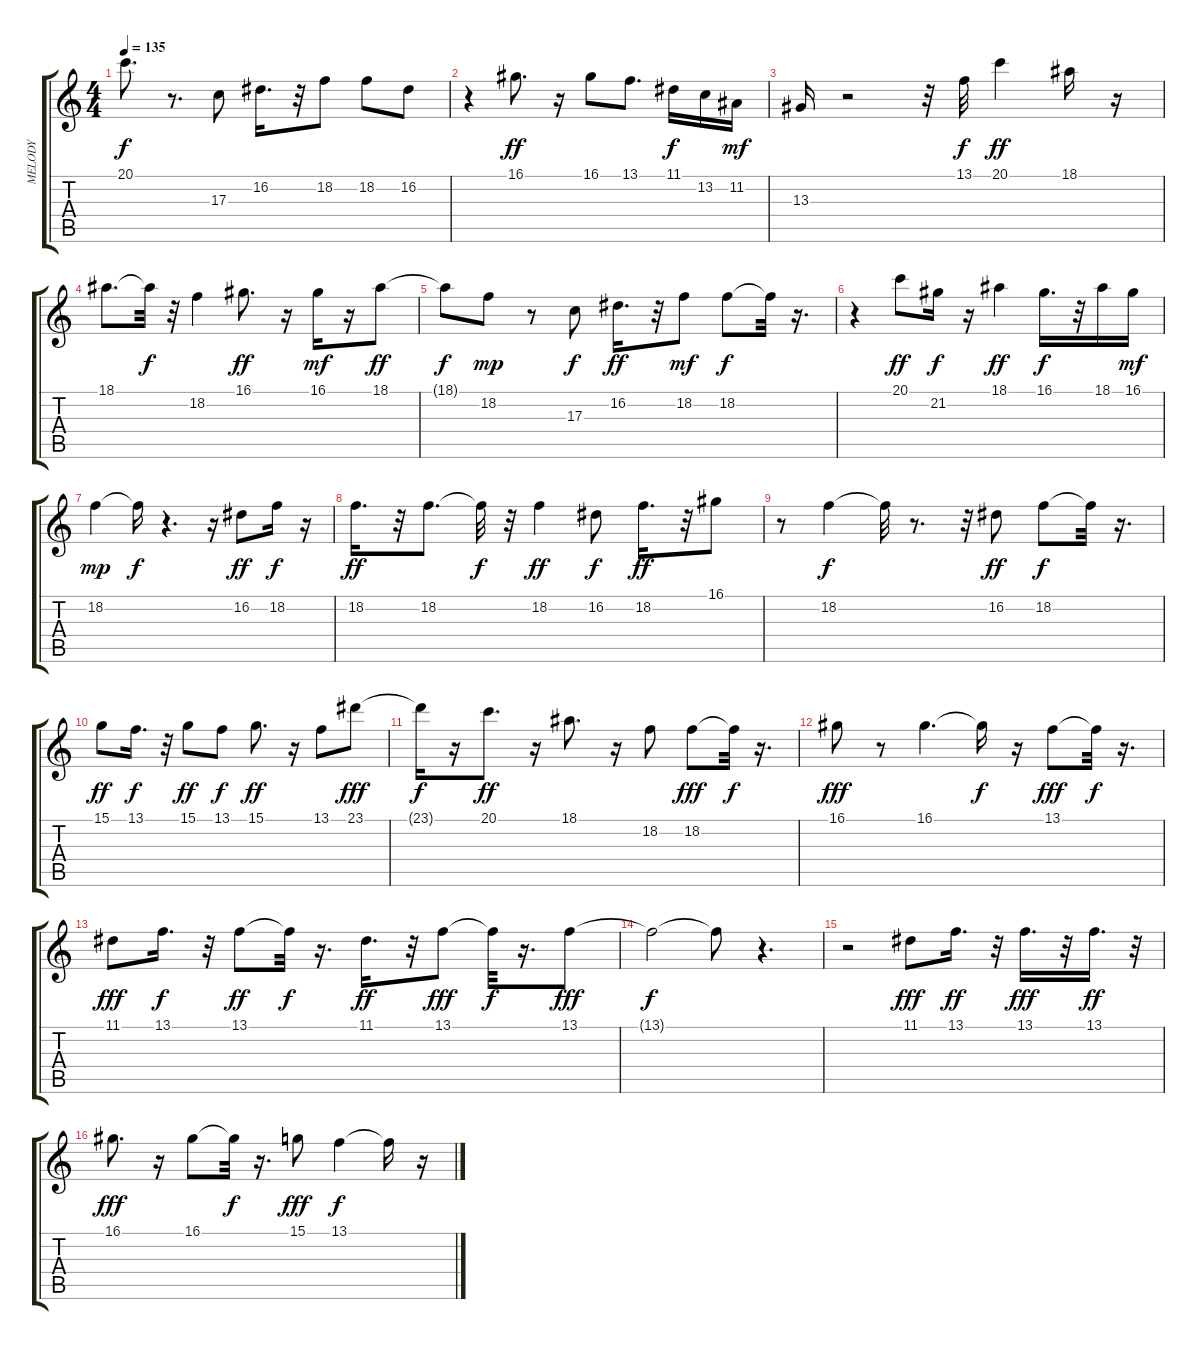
\track ("MELODY" "MELODY") {instrument panflute}
\staff {score tabs}
\tuning (E4 B3 G3 D3 A2 E2) {hide}
\ts (4 4)
\tempo 135
\clef g2
\ks c
20.1{t}.8{d dy f} r.8{d} 17.3.8 16.2.16{d} r.32 18.2.8 18.2.8 16.2.8 |
r.4 16.1.8{d dy ff} r.16 16.1.8 13.1.8{d} 11.1.16{dy f} 13.2.16 11.2.16{dy mf} |
13.3.16 r.2 r.32 13.1.32{dy f} 20.1.4{dy ff} 18.1.16 r.16 |
18.1.8{d} 18.1{t}.32{dy f} r.32 18.2.4 16.1.8{d dy ff} r.16 16.1.16{dy mf} r.16 18.1.8{dy ff} |
18.1{t}.8{dy f} 18.2.8{dy mp} r.8 17.3.8{dy f} 16.2.16{d dy ff} r.32 18.2.8{dy mf} 18.2.8{dy f} 18.2{t}.32 r.16{d} |
r.4 20.1.8{dy ff} 21.2.16{dy f} r.16 18.1.4{dy ff} 16.1.16{d dy f} r.32 18.1.16 16.1.16{dy mf} |
18.2.4{dy mp} 18.2{t}.16{dy f} r.4{d} r.16 16.2.8{dy ff} 18.2.16{dy f} r.16 |
18.2.16{d dy ff} r.32 18.2.8{d} 18.2{t}.32{dy f} r.32 18.2.4{dy ff} 16.2.8{dy f} 18.2.16{d dy ff} r.32 16.1.8 |
r.8 18.2.4{dy f} 18.2{t}.32 r.8{d} r.32 16.2.8{dy ff} 18.2.8{dy f} 18.2{t}.32 r.16{d} |
15.1.8{dy ff} 13.1.16{d dy f} r.32 15.1.8{dy ff} 13.1.8{dy f} 15.1.8{d dy ff} r.16 13.1.8 23.1.8{dy fff} |
23.1{t}.16{dy f} r.16 20.1.8{d dy ff} r.16 18.1.8{d} r.16 18.2.8 18.2.8{dy fff} 18.2{t}.32{dy f} r.16{d} |
16.1.8{dy fff} r.8 16.1.4{d} 16.1{t}.16{dy f} r.16 13.1.8{dy fff} 13.1{t}.32{dy f} r.16{d} |
11.1.8{dy fff} 13.1.16{d dy f} r.32 13.1.8{dy ff} 13.1{t}.32{dy f} r.16{d} 11.1.16{d dy ff} r.32 13.1.8{dy fff} 13.1{t}.32{dy f} r.16{d} 13.1.8{dy fff} |
13.1{t}.2{dy f} 13.1{t}.8 r.4{d} |
r.2 11.1.8{dy fff} 13.1.16{d dy ff} r.32 13.1.16{d dy fff} r.32 13.1.16{d dy ff} r.32 |
16.1.8{d dy fff} r.16 16.1.8 16.1{t}.32{dy f} r.16{d} 15.1.8{dy fff} 13.1.4{dy f} 13.1{t}.16 r.16
